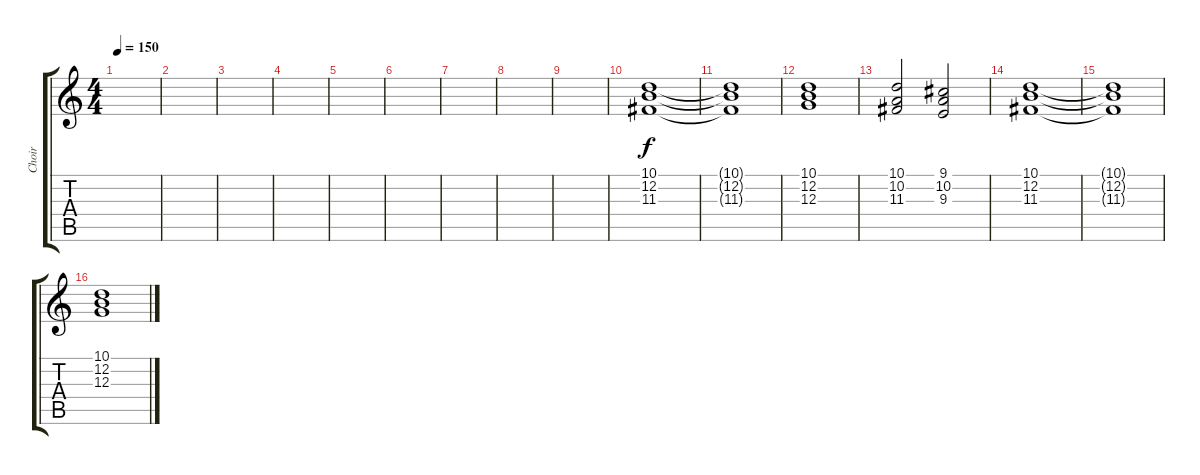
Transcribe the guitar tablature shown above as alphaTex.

\track ("Choir" "Choir") {instrument choiraahs}
\staff {score tabs}
\tuning (E4 B3 G3 D3 A2 E2) {hide}
\ts (4 4)
\tempo 150
\clef g2
\ks c
|
|
|
|
|
|
|
|
|
(10.1 12.2 11.3).1{volume 10} |
(10.1{t} 12.2{t} 11.3{t}).1 |
(10.1 12.2 12.3).1 |
(10.1 10.2 11.3).2 (9.1 10.2 9.3).2 |
(10.1 12.2 11.3).1 |
(10.1{t} 12.2{t} 11.3{t}).1 |
(10.1 12.2 12.3).1
